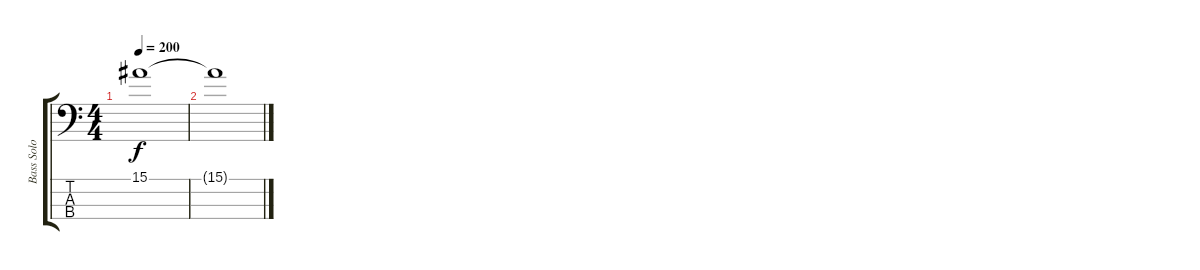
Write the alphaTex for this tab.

\track ("Bass Solo Version" "Bass Solo ") {instrument fretlessbass}
\staff {score tabs}
\tuning (G2 D2 A1 E1) {hide}
\ts (4 4)
\tempo 200
\clef f4
\ks c
15.1{t}.1{dy f volume 7} |
15.1{t}.1
